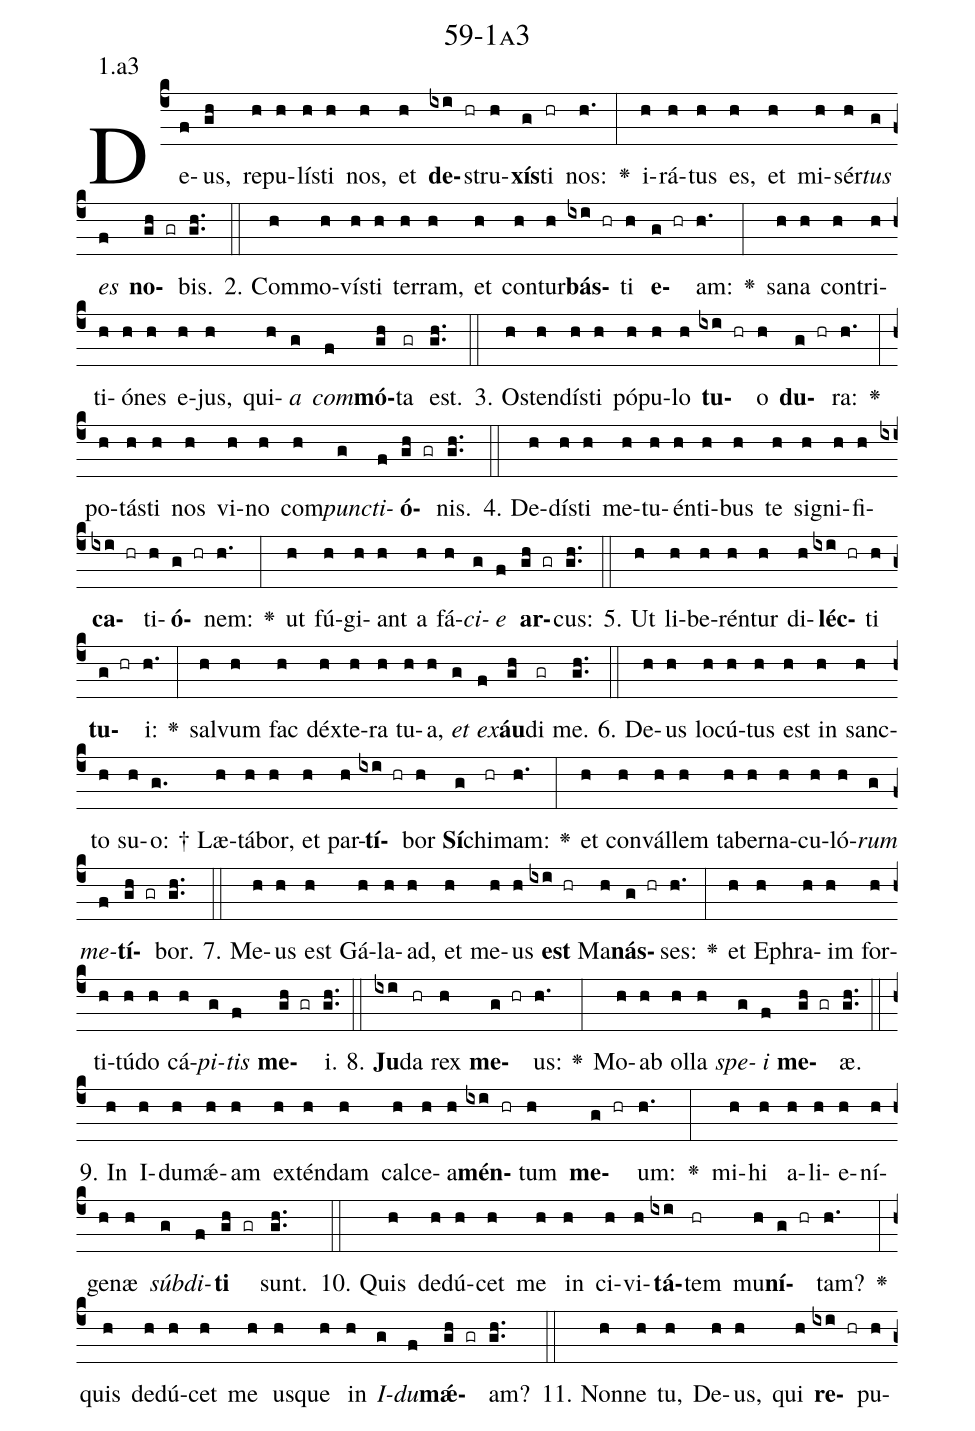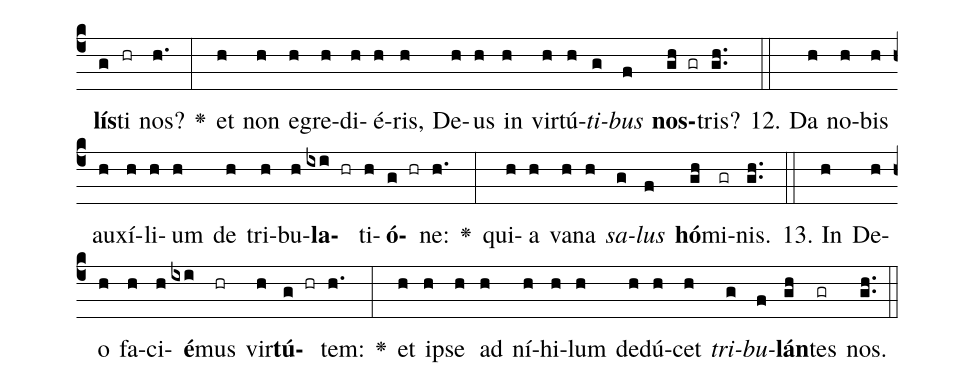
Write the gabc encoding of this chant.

name: 59-1a3;
annotation: 1.a3;
%%
(c4)De(f)us,(gh) re(h)pu(h)lís(h)ti(h) nos,(h) et(h) <b>de</b>(ixi hr)stru(h)<b>xís</b>(g)ti(hr) nos:(h.) <v>\greheightstar</v>(:) i(h)rá(h)tus(h) es,(h) et(h) mi(h)sér(h)<i>tus</i>(g) <i>es</i>(f) <b>no</b>(gh gr)bis.(gh..) (::)
2. Com(h)mo(h)vís(h)ti(h) ter(h)ram,(h) et(h) con(h)tur(h)<b>bás</b>(ixi hr)ti(h) <b>e</b>(g hr)am:(h.) <v>\greheightstar</v>(:) sa(h)na(h) con(h)tri(h)ti(h)ó(h)nes(h) e(h)jus,(h) qui(h)<i>a</i>(g) <i>com</i>(f)<b>mó</b>(gh)ta(gr) est.(gh..) (::)
3. Os(h)ten(h)dís(h)ti(h) pó(h)pu(h)lo(h) <b>tu</b>(ixi hr)o(h) <b>du</b>(g hr)ra:(h.) <v>\greheightstar</v>(:) po(h)tás(h)ti(h) nos(h) vi(h)no(h) com(h)<i>punc</i>(g)<i>ti</i>(f)<b>ó</b>(gh gr)nis.(gh..) (::)
4. De(h)dís(h)ti(h) me(h)tu(h)én(h)ti(h)bus(h) te(h) si(h)gni(h)fi(h)<b>ca</b>(ixi hr)ti(h)<b>ó</b>(g hr)nem:(h.) <v>\greheightstar</v>(:) ut(h) fú(h)gi(h)ant(h) a(h) fá(h)<i>ci</i>(g)<i>e</i>(f) <b>ar</b>(gh gr)cus:(gh..) (::)
5. Ut(h) li(h)be(h)rén(h)tur(h) di(h)<b>léc</b>(ixi hr)ti(h) <b>tu</b>(g hr)i:(h.) <v>\greheightstar</v>(:) sal(h)vum(h) fac(h) déx(h)te(h)ra(h) tu(h)a,(h) <i>et</i>(g) <i>ex</i>(f)<b>áu</b>(gh)di(gr) me.(gh..) (::)
6. De(h)us(h) lo(h)cú(h)tus(h) est(h) in(h) sanc(h)to(h) su(h)o: †(g.) Læ(h)tá(h)bor,(h) et(h) par(h)<b>tí</b>(ixi hr)bor(h) <b>Sí</b>(g)chi(hr)mam:(h.) <v>\greheightstar</v>(:) et(h) con(h)vál(h)lem(h) ta(h)ber(h)na(h)cu(h)ló(h)<i>rum</i>(g) <i>me</i>(f)<b>tí</b>(gh gr)bor.(gh..) (::)
7. Me(h)us(h) est(h) Gá(h)la(h)ad,(h) et(h) me(h)us(h) <b>est</b>(ixi hr) Ma(h)<b>nás</b>(g hr)ses:(h.) <v>\greheightstar</v>(:) et(h) E(h)phra(h)im(h) for(h)ti(h)tú(h)do(h) cá(h)<i>pi</i>(g)<i>tis</i>(f) <b>me</b>(gh gr)i.(gh..) (::)
8. <b>Ju</b>(ixi)da(hr) rex(h) <b>me</b>(g hr)us:(h.) <v>\greheightstar</v>(:) Mo(h)ab(h) ol(h)la(h) <i>spe</i>(g)<i>i</i>(f) <b>me</b>(gh gr)æ.(gh..) (::)
9. In(h) I(h)du(h)mǽ(h)am(h) ex(h)tén(h)dam(h) cal(h)ce(h)a(h)<b>mén</b>(ixi hr)tum(h) <b>me</b>(g hr)um:(h.) <v>\greheightstar</v>(:) mi(h)hi(h) a(h)li(h)e(h)ní(h)ge(h)næ(h) <i>súb</i>(g)<i>di</i>(f)<b>ti</b>(gh gr) sunt.(gh..) (::)
10. Quis(h) de(h)dú(h)cet(h) me(h) in(h) ci(h)vi(h)<b>tá</b>(ixi)tem(hr) mu(h)<b>ní</b>(g hr)tam?(h.) <v>\greheightstar</v>(:) quis(h) de(h)dú(h)cet(h) me(h) us(h)que(h) in(h) <i>I</i>(g)<i>du</i>(f)<b>mǽ</b>(gh gr)am?(gh..) (::)
11. Non(h)ne(h) tu,(h) De(h)us,(h) qui(h) <b>re</b>(ixi hr)pu(h)<b>lís</b>(g)ti(hr) nos?(h.) <v>\greheightstar</v>(:) et(h) non(h) e(h)gre(h)di(h)é(h)ris,(h) De(h)us(h) in(h) vir(h)tú(h)<i>ti</i>(g)<i>bus</i>(f) <b>nos</b>(gh gr)tris?(gh..) (::)
12. Da(h) no(h)bis(h) au(h)xí(h)li(h)um(h) de(h) tri(h)bu(h)<b>la</b>(ixi hr)ti(h)<b>ó</b>(g hr)ne:(h.) <v>\greheightstar</v>(:) qui(h)a(h) va(h)na(h) <i>sa</i>(g)<i>lus</i>(f) <b>hó</b>(gh)mi(gr)nis.(gh..) (::)
13. In(h) De(h)o(h) fa(h)ci(h)<b>é</b>(ixi)mus(hr) vir(h)<b>tú</b>(g hr)tem:(h.) <v>\greheightstar</v>(:) et(h) ip(h)se(h) ad(h) ní(h)hi(h)lum(h) de(h)dú(h)cet(h) <i>tri</i>(g)<i>bu</i>(f)<b>lán</b>(gh)tes(gr) nos.(gh..) (::)
